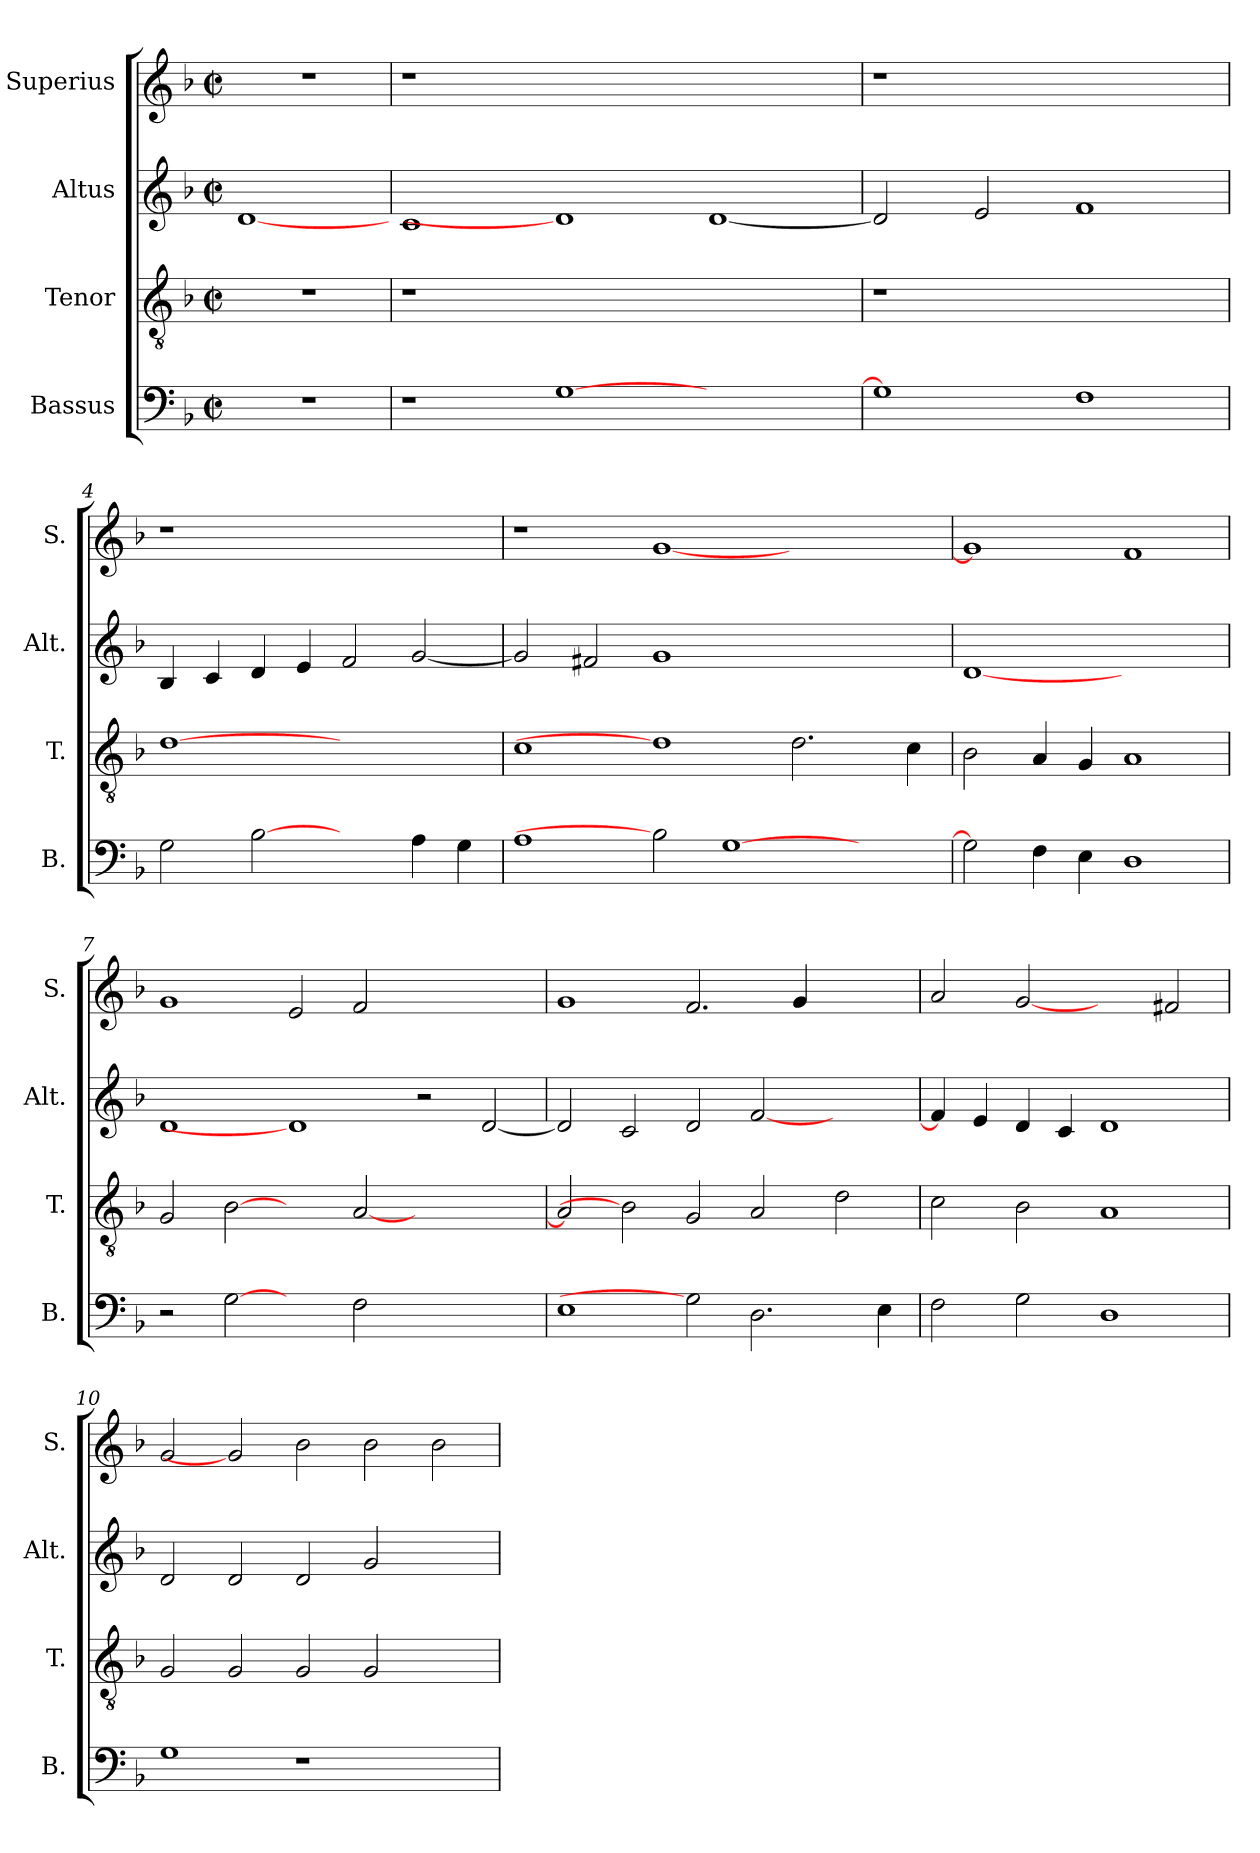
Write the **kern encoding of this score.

**kern	**kern	**kern	**kern
*part4	*part3	*part2	*part1
*staff4	*staff3	*staff2	*staff1
*I"Bassus	*I"Tenor	*I"Altus	*I"Superius
*I'B.	*I'T.	*I'Alt.	*I'S.
!!LO:PB:g=z
*clefF4	*clefGv2	*clefG2	*clefG2
*	*ITrd7c12	*	*
*k[b-]	*k[b-]	*k[b-]	*k[b-]
*F:	*F:	*F:	*F:
*M2/2	*M2/2	*M2/2	*M2/2
*met(c|)	*met(c|)	*met(c|)	*met(c|)
=1	=1	=1	=1
!LO:N:vis=1	!LO:N:vis=1	!	!LO:N:vis=1
1r	1r	[1di	1r
=2	=2	=2	=2
!	!LO:N:vis=1	!	!LO:N:vis=1
1r	1r	1ci	1r
[>1Gi	0ryy	1di]	0ryy
1ryy	.	[<1di	.
=3	=3	=3	=3
!	!LO:N:vis=1	!	!LO:N:vis=1
1Gi]	1r	2di/]	1r
.	.	2ei/	.
1Fi	1ryy	1fi	1ryy
=4	=4	=4	=4
!	!	!	!LO:N:vis=1
2Gi\	[1Di	4B-i/	1r
.	.	4ci/	.
[2B-i	.	4di/	.
.	.	4ei/	.
2ryy	1ryy	2fi/	1ryy
4Ai\	.	[<2gi/	.
4Gi\	.	.	.
=5	=5	=5	=5
1Ai	1Ci	2gi/]	1r
.	.	2f#Xi/	.
2B-i]	1Di]	1gi	[<1gi
[>1Gi	.	.	.
.	2.Di\	1ryy	1ryy
2ryy	.	.	.
.	4Ci\	.	.
!!LO:LB:g=z
=6	=6	=6	=6
2Gi\]	2BB-i\	[1di	1gi]
4Fi\	4AAi/	.	.
4Ei\	4GGi/	.	.
1Di	1AAi	1ryy	1fi
=7	=7	=7	=7
2r	2GGi/	1di	1gi
[2Gi	[2BB-i	.	.
2ryy	2ryy	1di]	2ei/
2Fi\	[<2AAi/	.	2fi/
1ryy	1ryy	2r	1ryy
.	.	[<2di/	.
=8	=8	=8	=8
1Ei	2AAi/]	2di/]	1gi
.	2BB-i]	2ci/	.
2Gi]	2GGi/	2di/	2.fi/
2.Di\	2AAi/	[<2fi/	.
.	.	.	4gi/
.	2Di\	2ryy	2ryy
4Ei\	.	.	.
=9	=9	=9	=9
2Fi\	2Ci\	4fi/]	2ai/
.	.	4ei/	.
2Gi\	2BB-i\	4di/	[2gi
.	.	4ci/	.
1Di	1AAi	1di	2ryy
.	.	.	2f#Xi/
=10	=10	=10	=10
1Gi	2GGi/	2di/	2gi/
.	2GGi/	2di/	2gi]
1r	2GGi/	2di/	2b-i\
.	2GGi/	2gi/	2b-i\
2ryy	2ryy	2ryy	2b-i\
=	=	=	=
*-	*-	*-	*-
